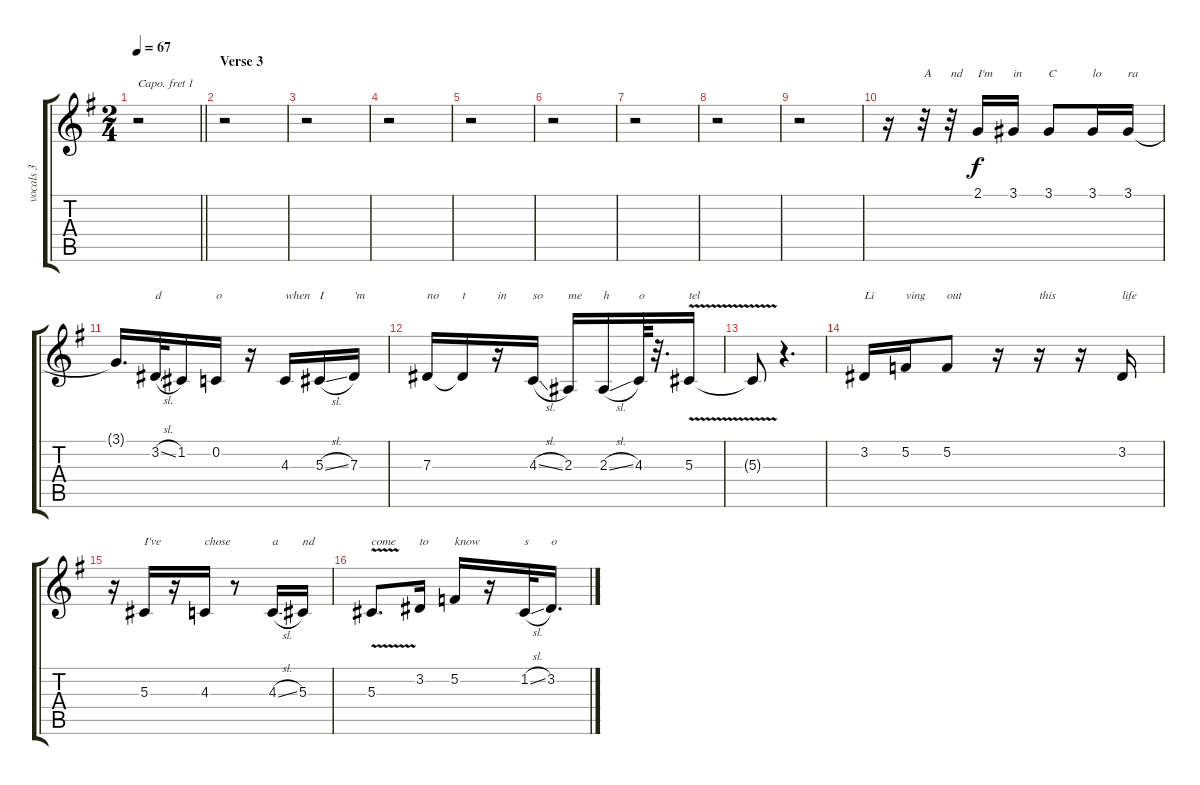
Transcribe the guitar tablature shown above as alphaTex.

\track ("vocals 3" "vocals 3") {instrument lead2sawtooth}
\staff {score tabs}
\capo 1
\tuning (E4 B3 G3 D3 A2 E2) {hide}
\ts (2 4)
\tempo 67
\clef g2
\barLineRight lightlight
\ks g
r.2{dy f} |
\section ("" "Verse 3")
r.2 |
r.2 |
r.2 |
r.2 |
r.2 |
r.2 |
r.2 |
r.2 |
r.16 r.32{txt "A"} r.32{txt "nd"} 2.1.16{txt "I'm"} 3.1.16{txt "in"} 3.1.8{txt "C"} 3.1.16{txt "lo"} 3.1.16{txt "ra"} |
3.1{t}.16{d} 3.2{sl}.32{txt "d"} 1.2.16 0.2.16{txt "o"} r.16 4.3.16{txt "when"} 5.3{sl}.16{txt "I"} 7.3.16{txt "'m"} |
7.3.16{txt "no"} 7.3{t}.16{txt "t"} r.16{txt "in"} 4.3{sl}.16{txt "so"} 2.3.16{txt "me"} 2.3{sl}.16{txt "h"} 4.3.64{txt "o"} r.32{d} 5.3{v}.16{txt "tel"} |
5.3{t}.8 r.4{d} |
3.2.16{txt "Li"} 5.2.16{txt "ving"} 5.2.8{txt "out"} r.16 r.16{txt "this"} r.16 3.2.16{txt "life"} |
r.16 5.3.16{txt "I've"} r.16 4.3.16{txt "chose"} r.8 4.3{sl}.16{txt "a"} 5.3.16{txt "nd"} |
5.3{v}.8{d txt "come"} 3.2.16{txt "to"} 5.2.16{txt "know"} r.16 1.2{sl}.32{txt "s"} 3.2.16{d txt "o"}
